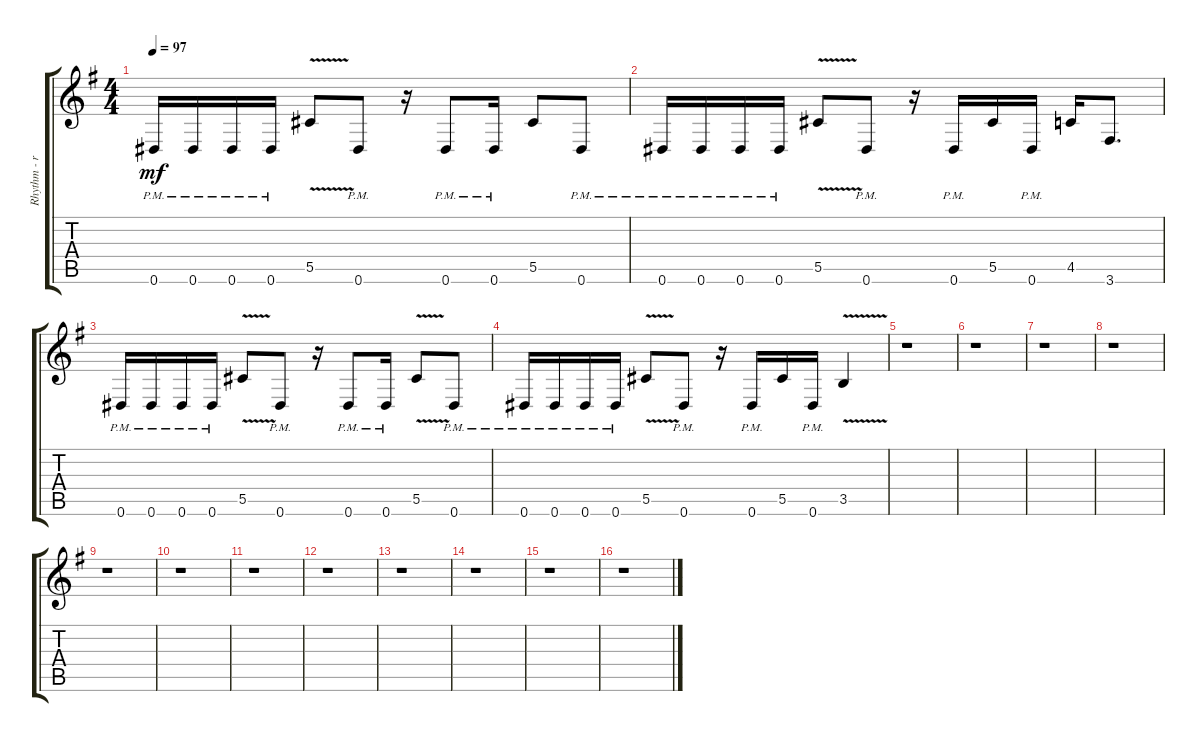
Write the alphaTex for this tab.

\track ("Rhythm - right" "Rhythm - r") {instrument distortionguitar}
\staff {score tabs}
\tuning (Eb4 Bb3 Gb3 Db3 Ab2 Eb2) {hide}
\ts (4 4)
\tempo 97
\clef g2
\ks g
0.6{pm}.16{dy mf} 0.6{pm}.16 0.6{pm}.16 0.6{pm}.16 5.5{v}.8 0.6{pm}.8 r.16 0.6{pm}.8 0.6{pm}.16 5.5.8 0.6{pm}.8 |
0.6{pm}.16 0.6{pm}.16 0.6{pm}.16 0.6{pm}.16 5.5{v}.8 0.6{pm}.8 r.16 0.6{pm}.16 5.5.16 0.6{pm}.16 4.5.16 3.6.8{d} |
0.6{pm}.16 0.6{pm}.16 0.6{pm}.16 0.6{pm}.16 5.5{v}.8 0.6{pm}.8 r.16 0.6{pm}.8 0.6{pm}.16 5.5{v}.8 0.6{pm}.8 |
0.6{pm}.16 0.6{pm}.16 0.6{pm}.16 0.6{pm}.16 5.5{v}.8 0.6{pm}.8 r.16 0.6{pm}.16 5.5.16 0.6{pm}.16 3.5{v}.4 |
r.1 |
r.1 |
r.1 |
r.1 |
r.1 |
r.1 |
r.1 |
r.1 |
r.1 |
r.1 |
r.1 |
r.1
